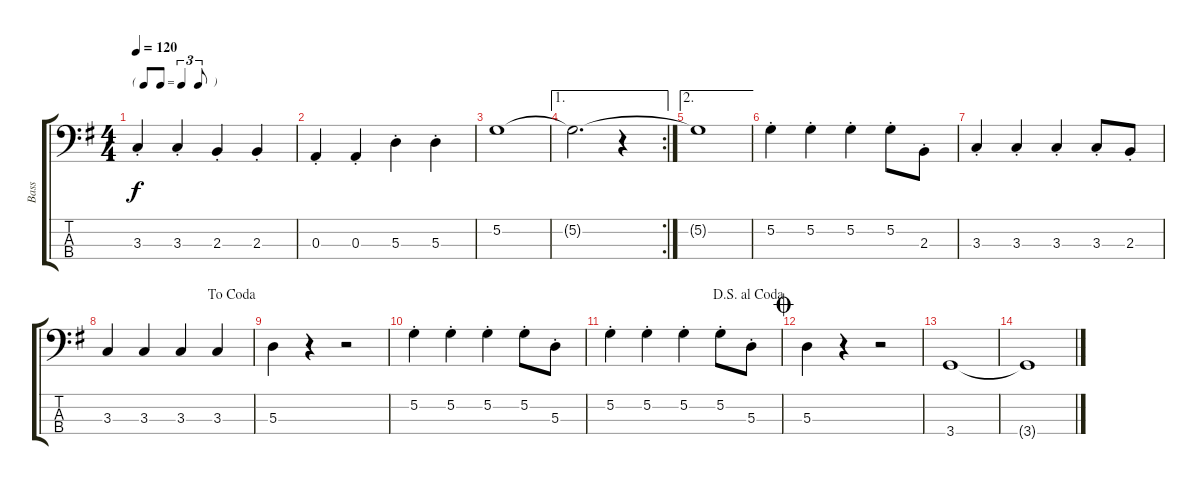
\track ("Bass" "Bass") {instrument electricbassfinger}
\staff {score tabs}
\tuning (G2 D2 A1 E1) {hide}
\ts (4 4)
\tf triplet8th
\tempo 120
\clef f4
\ks g
3.3{st}.4{dy f} 3.3{st}.4 2.3{st}.4 2.3{st}.4 |
0.3{st}.4 0.3{st}.4 5.3{st}.4 5.3{st}.4 |
5.2.1 |
\ae 1
\rc 2
5.2{t}.2{d} r.4 |
\ae 2
5.2{t}.1 |
5.2{st}.4 5.2{st}.4 5.2{st}.4 5.2{st}.8 2.3{st}.8 |
3.3{st}.4 3.3{st}.4 3.3{st}.4 3.3{st}.8 2.3{st}.8 |
\jump dacoda
3.3.4 3.3.4 3.3.4 3.3.4 |
5.3.4 r.4 r.2 |
5.2{st}.4 5.2{st}.4 5.2{st}.4 5.2{st}.8 5.3{st}.8 |
\jump dalsegnoalcoda
5.2{st}.4 5.2{st}.4 5.2{st}.4 5.2{st}.8 5.3{st}.8 |
\jump coda
5.3.4 r.4 r.2 |
3.4.1 |
3.4{t}.1
